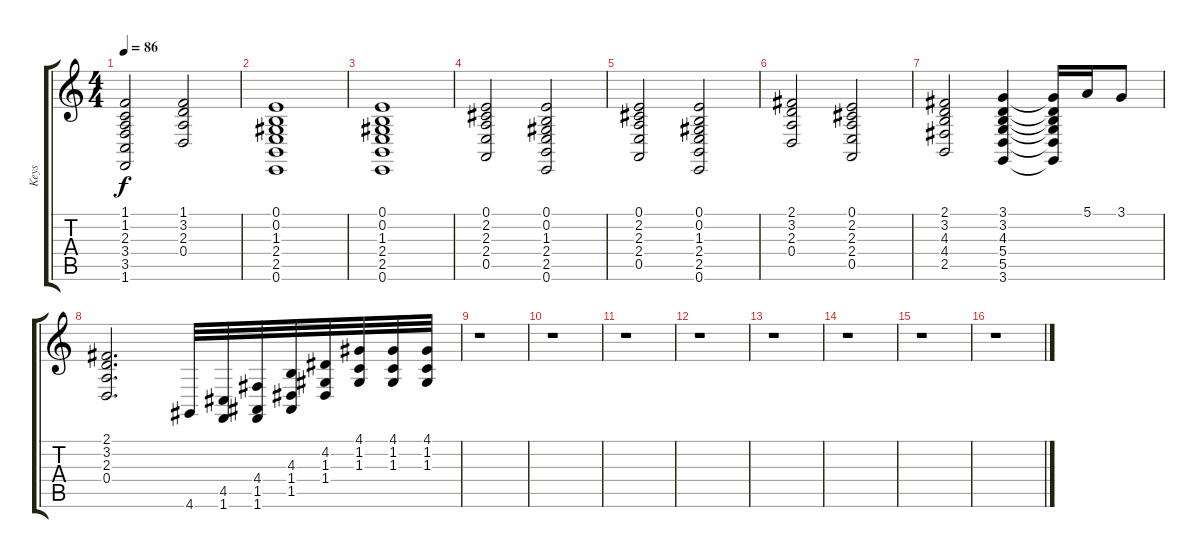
\track ("Keys" "Keys") {instrument drawbarorgan}
\staff {score tabs}
\tuning (E4 B3 G3 D3 A2 E2) {hide}
\ts (4 4)
\tempo 86
\clef g2
\ks c
(1.1 1.2 2.3 3.4 3.5 1.6).2{dy f} (1.1 3.2 2.3 0.4).2 |
(0.1 0.2 1.3 2.4 2.5 0.6).1 |
(0.1 0.2 1.3 2.4 2.5 0.6).1 |
(0.1 2.2 2.3 2.4 0.5).2 (0.1 0.2 1.3 2.4 2.5 0.6).2 |
(0.1 2.2 2.3 2.4 0.5).2 (0.1 0.2 1.3 2.4 2.5 0.6).2 |
(2.1 3.2 2.3 0.4).2 (0.1 2.2 2.3 2.4 0.5).2 |
(2.1 3.2 4.3 4.4 2.5).2 (3.1 3.2 4.3 5.4 5.5 3.6).4 (3.1{t} 3.2{t} 4.3{t} 5.4{t} 5.5{t} 3.6{t}).16 5.1.16 3.1.8 |
(2.1 3.2 2.3 0.4).2{d} 4.6.32 (4.5 1.6).32 (4.4 1.5 1.6).32 (4.3 1.4 1.5).32 (4.2 1.3 1.4).32 (4.1 1.2 1.3).32 (4.1 1.2 1.3).32 (4.1 1.2 1.3).32 |
r.1 |
r.1 |
r.1 |
r.1 |
r.1 |
r.1 |
r.1 |
r.1
